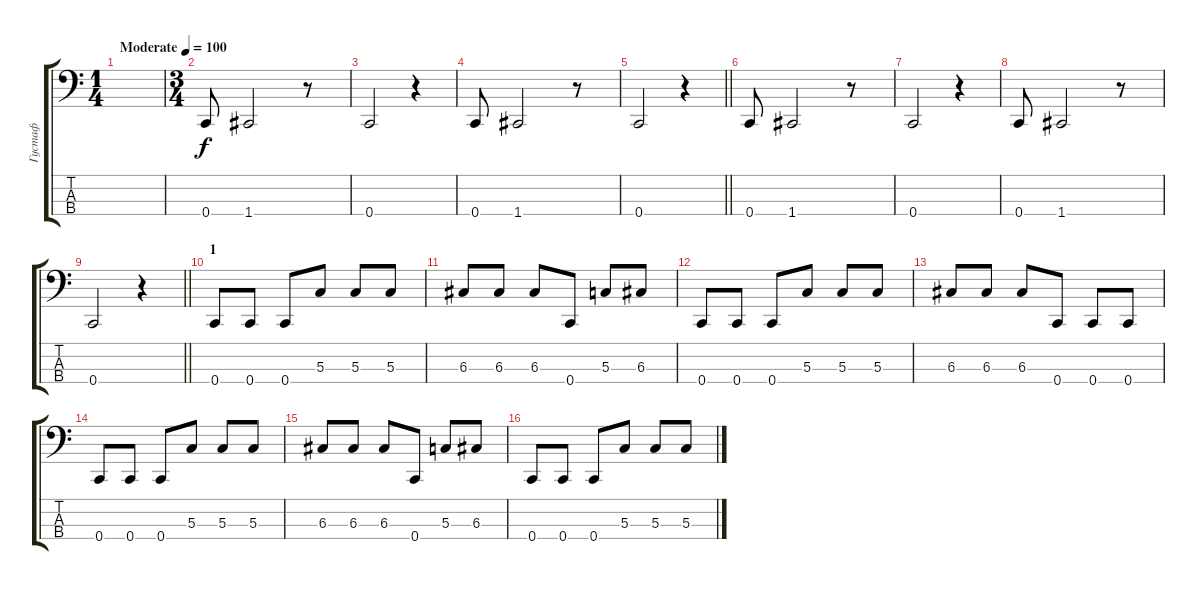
\track ("Густаф" "Густаф") {instrument slapbass1}
\staff {score tabs}
\tuning (F2 C2 G1 C1) {hide}
\ts (1 4)
\tempo (100 "Moderate")
\clef f4
\ks c
|
\ts (3 4)
0.4.8 1.4.2 r.8 |
0.4.2 r.4 |
0.4.8 1.4.2 r.8 |
\barLineRight lightlight
0.4.2 r.4 |
0.4.8 1.4.2 r.8 |
0.4.2 r.4 |
0.4.8 1.4.2 r.8 |
\barLineRight lightlight
0.4.2 r.4 |
\section ("" "1")
0.4.8 0.4.8 0.4.8 5.3.8 5.3.8 5.3.8 |
6.3.8 6.3.8 6.3.8 0.4.8 5.3.8 6.3.8 |
0.4.8 0.4.8 0.4.8 5.3.8 5.3.8 5.3.8 |
6.3.8 6.3.8 6.3.8 0.4.8 0.4.8 0.4.8 |
0.4.8 0.4.8 0.4.8 5.3.8 5.3.8 5.3.8 |
6.3.8 6.3.8 6.3.8 0.4.8 5.3.8 6.3.8 |
0.4.8 0.4.8 0.4.8 5.3.8 5.3.8 5.3.8
